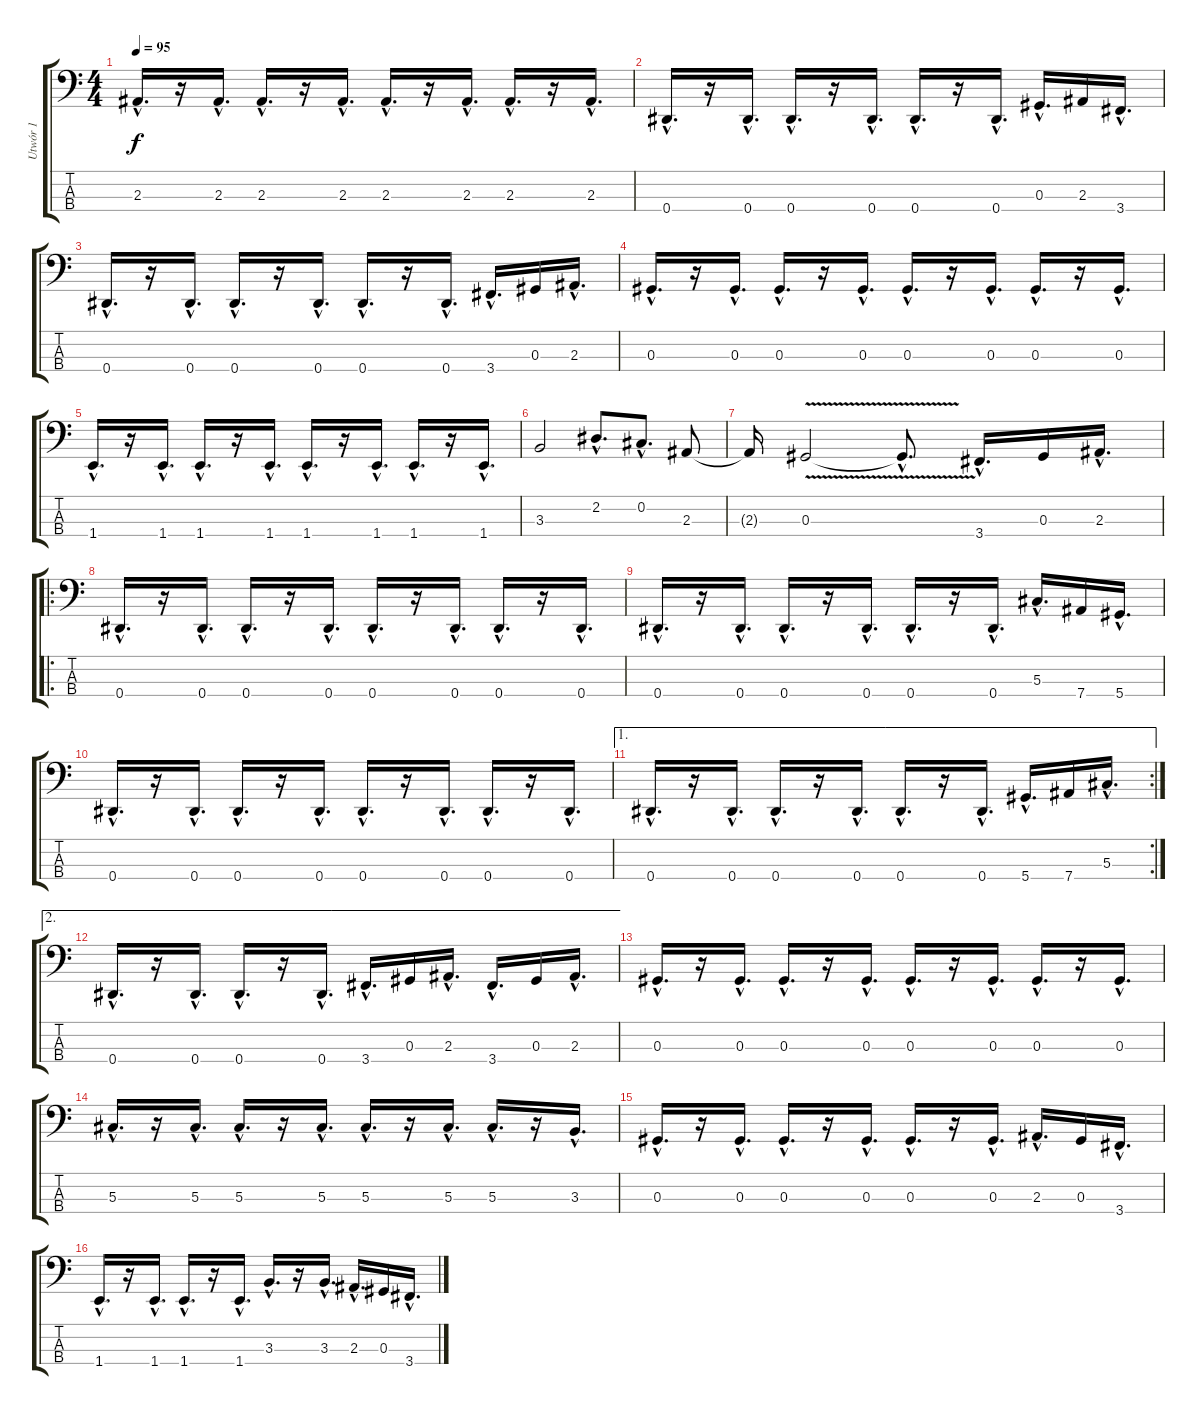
\track ("Utwór 1" "Utwór 1") {instrument electricbassfinger}
\staff {score tabs}
\tuning (Gb2 Db2 Ab1 Eb1) {hide}
\ts (4 4)
\tempo 95
\clef f4
\ks c
2.3{hac}.16{d dy f} r.16 2.3{hac}.16{d} 2.3{hac}.16{d} r.16 2.3{hac}.16{d} 2.3{hac}.16{d} r.16 2.3{hac}.16{d} 2.3{hac}.16{d} r.16 2.3{hac}.16{d} |
0.4{hac}.16{d} r.16 0.4{hac}.16{d} 0.4{hac}.16{d} r.16 0.4{hac}.16{d} 0.4{hac}.16{d} r.16 0.4{hac}.16{d} 0.3{hac}.16{d} 2.3.16 3.4{hac}.16{d} |
0.4{hac}.16{d} r.16 0.4{hac}.16{d} 0.4{hac}.16{d} r.16 0.4{hac}.16{d} 0.4{hac}.16{d} r.16 0.4{hac}.16{d} 3.4{hac}.16{d} 0.3.16 2.3{hac}.16{d} |
0.3{hac}.16{d} r.16 0.3{hac}.16{d} 0.3{hac}.16{d} r.16 0.3{hac}.16{d} 0.3{hac}.16{d} r.16 0.3{hac}.16{d} 0.3{hac}.16{d} r.16 0.3{hac}.16{d} |
1.4{hac}.16{d} r.16 1.4{hac}.16{d} 1.4{hac}.16{d} r.16 1.4{hac}.16{d} 1.4{hac}.16{d} r.16 1.4{hac}.16{d} 1.4{hac}.16{d} r.16 1.4{hac}.16{d} |
3.3.2 2.2{hac}.8{d} 0.2{hac}.8{d} 2.3.8 |
2.3{t}.16 0.3{v}.2 0.3{hac t}.8{d} 3.4{hac}.16{d} 0.3.16 2.3{hac}.16{d} |
\ro
0.4{hac}.16{d} r.16 0.4{hac}.16{d} 0.4{hac}.16{d} r.16 0.4{hac}.16{d} 0.4{hac}.16{d} r.16 0.4{hac}.16{d} 0.4{hac}.16{d} r.16 0.4{hac}.16{d} |
0.4{hac}.16{d} r.16 0.4{hac}.16{d} 0.4{hac}.16{d} r.16 0.4{hac}.16{d} 0.4{hac}.16{d} r.16 0.4{hac}.16{d} 5.3{hac}.16{d} 7.4.16 5.4{hac}.16{d} |
0.4{hac}.16{d} r.16 0.4{hac}.16{d} 0.4{hac}.16{d} r.16 0.4{hac}.16{d} 0.4{hac}.16{d} r.16 0.4{hac}.16{d} 0.4{hac}.16{d} r.16 0.4{hac}.16{d} |
\ae 1
\rc 2
0.4{hac}.16{d} r.16 0.4{hac}.16{d} 0.4{hac}.16{d} r.16 0.4{hac}.16{d} 0.4{hac}.16{d} r.16 0.4{hac}.16{d} 5.4{hac}.16{d} 7.4.16 5.3{hac}.16{d} |
\ae 2
0.4{hac}.16{d} r.16 0.4{hac}.16{d} 0.4{hac}.16{d} r.16 0.4{hac}.16{d} 3.4{hac}.16{d} 0.3.16 2.3{hac}.16{d} 3.4{hac}.16{d} 0.3.16 2.3{hac}.16{d} |
0.3{hac}.16{d} r.16 0.3{hac}.16{d} 0.3{hac}.16{d} r.16 0.3{hac}.16{d} 0.3{hac}.16{d} r.16 0.3{hac}.16{d} 0.3{hac}.16{d} r.16 0.3{hac}.16{d} |
5.3{hac}.16{d} r.16 5.3{hac}.16{d} 5.3{hac}.16{d} r.16 5.3{hac}.16{d} 5.3{hac}.16{d} r.16 5.3{hac}.16{d} 5.3{hac}.16{d} r.16 3.3{hac}.16{d} |
0.3{hac}.16{d} r.16 0.3{hac}.16{d} 0.3{hac}.16{d} r.16 0.3{hac}.16{d} 0.3{hac}.16{d} r.16 0.3{hac}.16{d} 2.3{hac}.16{d} 0.3.16 3.4{hac}.16{d} |
1.4{hac}.16{d} r.16 1.4{hac}.16{d} 1.4{hac}.16{d} r.16 1.4{hac}.16{d} 3.3{hac}.16{d} r.16 3.3{hac}.16{d} 2.3{hac}.16{d} 0.3.16 3.4{hac}.16{d}
